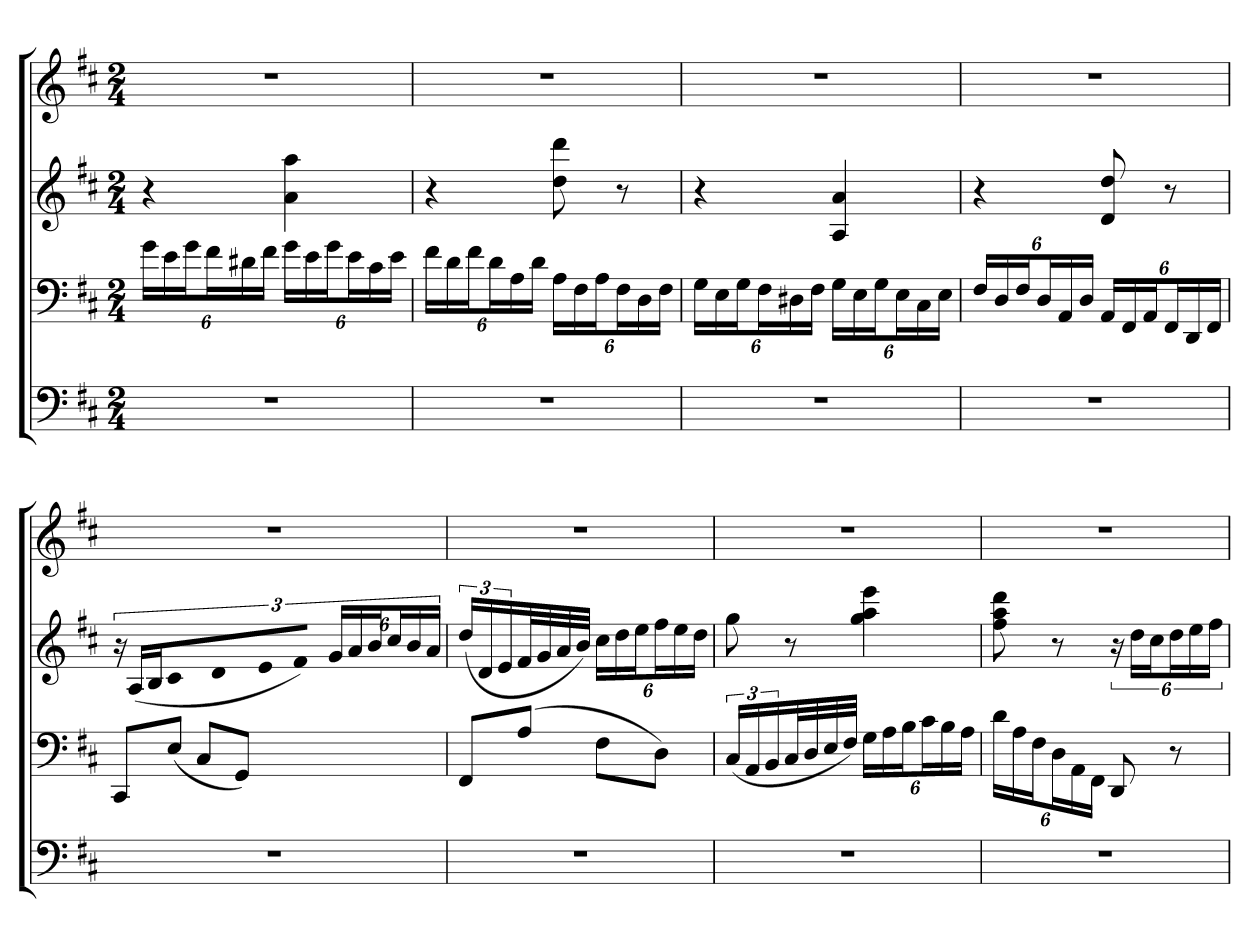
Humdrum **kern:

**kern	**kern	**kern	**kern
*part4	*part3	*part2	*part1
*staff4	*staff3	*staff2	*staff1
*clefF4	*clefF4	*clefG2	*clefG2
*k[f#c#]	*k[f#c#]	*k[f#c#]	*k[f#c#]
*D:	*D:	*D:	*D:
*M2/4	*M2/4	*M2/4	*M2/4
=	=	=	=
2r	24gLL	4r	2r
.	24e	.	.
.	24gJ	.	.
.	24f#L	.	.
.	24d#X	.	.
.	24f#JJ	.	.
.	24gLL	4a 4aa	.
.	24e	.	.
.	24gJ	.	.
.	24eL	.	.
.	24c#	.	.
.	24eJJ	.	.
=	=	=	=
2r	24f#LL	4r	2r
.	24d	.	.
.	24f#J	.	.
.	24dL	.	.
.	24A	.	.
.	24dJJ	.	.
.	24ALL	8dd 8ddd	.
.	24F#	.	.
.	24AJ	.	.
.	24F#L	8r	.
.	24D	.	.
.	24F#JJ	.	.
=	=	=	=
2r	24GLL	4r	2r
.	24E	.	.
.	24GJ	.	.
.	24F#L	.	.
.	24D#X	.	.
.	24F#JJ	.	.
.	24GLL	4A 4a	.
.	24E	.	.
.	24GJ	.	.
.	24EL	.	.
.	24C#	.	.
.	24EJJ	.	.
=	=	=	=
2r	24F#LL	4r	2r
.	24D	.	.
.	24F#J	.	.
.	24DL	.	.
.	24AA	.	.
.	24DJJ	.	.
.	24AALL	8d 8dd	.
.	24FF#	.	.
.	24AAJ	.	.
.	24FF#L	8r	.
.	24DD	.	.
.	24FF#JJ	.	.
=	=	=	=
2r	8CC#L	24r	2r
.	.	(24ALL	.
.	.	24B	.
.	(8EJ	32c#L	.
.	.	32d	.
.	.	32e	.
.	.	32f#JJJ)	.
.	8C#L	24gLL	.
.	.	24a	.
.	.	24bJ	.
.	8GGJ)	24cc#L	.
.	.	24b	.
.	.	24aJJ	.
=	=	=	=
2r	8FF#L	(24ddLL	2r
.	.	24d	.
.	.	24e	.
.	(8AJ	32f#L	.
.	.	32g	.
.	.	32a	.
.	.	32bJJJ)	.
.	8F#L	24cc#LL	.
.	.	24dd	.
.	.	24eeJ	.
.	8DJ)	24ff#L	.
.	.	24ee	.
.	.	24ddJJ	.
=	=	=	=
2r	(24C#LL	8gg	2r
.	24AA	.	.
.	24BB	.	.
.	32C#L	8r	.
.	32D	.	.
.	32E	.	.
.	32F#JJJ)	.	.
.	24GLL	4gg 4aa 4eee	.
.	24A	.	.
.	24BJ	.	.
.	24c#L	.	.
.	24B	.	.
.	24AJJ	.	.
=	=	=	=
2r	24dLL	8ff# 8aa 8ddd	2r
.	24A	.	.
.	24F#J	.	.
.	24DL	8r	.
.	24AA	.	.
.	24FF#JJ	.	.
.	8DD	24r	.
.	.	24ddLL	.
.	.	24cc#J	.
.	8r	24ddL	.
.	.	24ee	.
.	.	24ff#JJ	.
=	=	=	=
*-	*-	*-	*-
